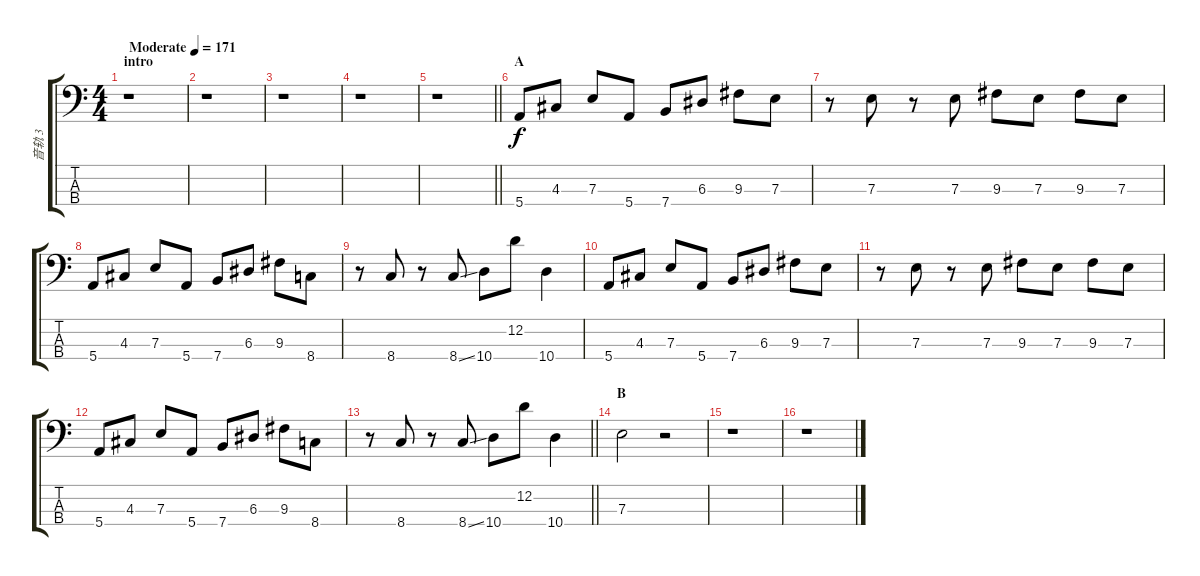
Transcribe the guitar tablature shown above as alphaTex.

\track ("音轨 3" "音轨 3") {instrument electricbassfinger}
\staff {score tabs}
\tuning (G2 D2 A1 E1) {hide}
\ts (4 4)
\section ("" "intro")
\tempo (171 "Moderate")
\clef f4
\ks c
r.1{dy f instrument electricbassfinger} |
r.1 |
r.1 |
r.1 |
\barLineRight lightlight
r.1 |
\section ("" "A")
5.4.8 4.3.8 7.3.8 5.4.8 7.4.8 6.3.8 9.3.8 7.3.8 |
r.8 7.3.8 r.8 7.3.8 9.3.8 7.3.8 9.3.8 7.3.8 |
5.4.8 4.3.8 7.3.8 5.4.8 7.4.8 6.3.8 9.3.8 8.4.8 |
r.8 8.4.8 r.8 8.4{ss}.8 10.4.8 12.2.8 10.4.4 |
5.4.8 4.3.8 7.3.8 5.4.8 7.4.8 6.3.8 9.3.8 7.3.8 |
r.8 7.3.8 r.8 7.3.8 9.3.8 7.3.8 9.3.8 7.3.8 |
5.4.8 4.3.8 7.3.8 5.4.8 7.4.8 6.3.8 9.3.8 8.4.8 |
\barLineRight lightlight
r.8 8.4.8 r.8 8.4{ss}.8 10.4.8 12.2.8 10.4.4 |
\section ("" "B")
7.3.2 r.2 |
r.1 |
r.1
